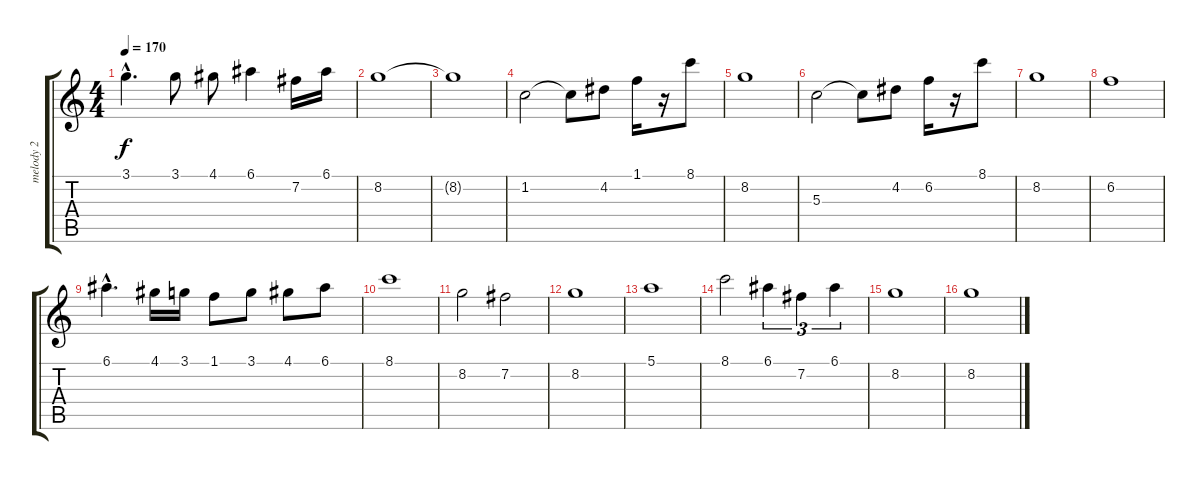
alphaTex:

\track ("melody 2" "melody 2") {instrument distortionguitar}
\staff {score tabs}
\tuning (E4 B3 G3 D3 A2 E2) {hide}
\ts (4 4)
\tempo 170
\clef g2
\ks c
3.1{hac t}.4{d dy f} 3.1.8 4.1.8 6.1.4 7.2.16 6.1.16 |
8.2.1 |
8.2{t}.1 |
1.2.2 1.2{t}.8 4.2.8 1.1.16 r.16 8.1.8 |
8.2.1 |
5.3.2 5.3{t}.8 4.2.8 6.2.16 r.16 8.1.8 |
8.2.1 |
6.2.1 |
6.1{hac}.4{d} 4.1.16 3.1.16 1.1.8 3.1.8 4.1.8 6.1.8 |
8.1.1 |
8.2.2 7.2.2 |
8.2.1 |
5.1.1 |
8.1.2 6.1.4{tu (3 2)} 7.2.4{tu (3 2)} 6.1.4{tu (3 2)} |
8.2.1 |
8.2.1
